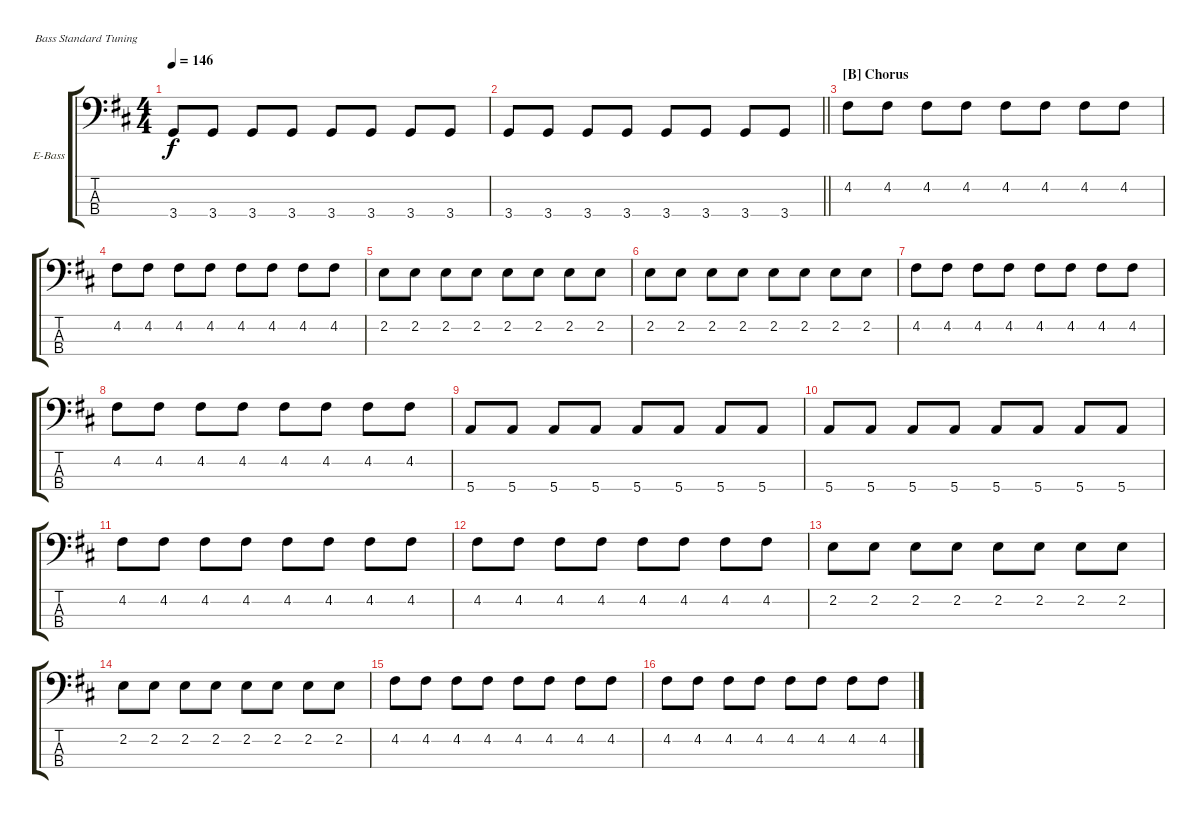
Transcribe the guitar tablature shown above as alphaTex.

\bracketExtendMode groupsimilarinstruments
\firstSystemTrackNameOrientation horizontal
\otherSystemsTrackNameOrientation horizontal
\track ("Nikolai Fraiture" "E-Bass") {instrument electricbasspick}
\staff {score tabs}
\tuning (G2 D2 A1 E1)
\ts (4 4)
\tempo 146
\clef f4
\ks d
3.4.8{dy f} 3.4.8 3.4.8 3.4.8 3.4.8 3.4.8 3.4.8 3.4.8 |
\barLineRight lightlight
3.4.8 3.4.8 3.4.8 3.4.8 3.4.8 3.4.8 3.4.8 3.4.8 |
\section ("B" "Chorus")
4.2.8 4.2.8 4.2.8 4.2.8 4.2.8 4.2.8 4.2.8 4.2.8 |
4.2.8 4.2.8 4.2.8 4.2.8 4.2.8 4.2.8 4.2.8 4.2.8 |
2.2.8 2.2.8 2.2.8 2.2.8 2.2.8 2.2.8 2.2.8 2.2.8 |
2.2.8 2.2.8 2.2.8 2.2.8 2.2.8 2.2.8 2.2.8 2.2.8 |
4.2.8 4.2.8 4.2.8 4.2.8 4.2.8 4.2.8 4.2.8 4.2.8 |
4.2.8 4.2.8 4.2.8 4.2.8 4.2.8 4.2.8 4.2.8 4.2.8 |
5.4.8 5.4.8 5.4.8 5.4.8 5.4.8 5.4.8 5.4.8 5.4.8 |
5.4.8 5.4.8 5.4.8 5.4.8 5.4.8 5.4.8 5.4.8 5.4.8 |
4.2.8 4.2.8 4.2.8 4.2.8 4.2.8 4.2.8 4.2.8 4.2.8 |
4.2.8 4.2.8 4.2.8 4.2.8 4.2.8 4.2.8 4.2.8 4.2.8 |
2.2.8 2.2.8 2.2.8 2.2.8 2.2.8 2.2.8 2.2.8 2.2.8 |
2.2.8 2.2.8 2.2.8 2.2.8 2.2.8 2.2.8 2.2.8 2.2.8 |
4.2.8 4.2.8 4.2.8 4.2.8 4.2.8 4.2.8 4.2.8 4.2.8 |
4.2.8 4.2.8 4.2.8 4.2.8 4.2.8 4.2.8 4.2.8 4.2.8
